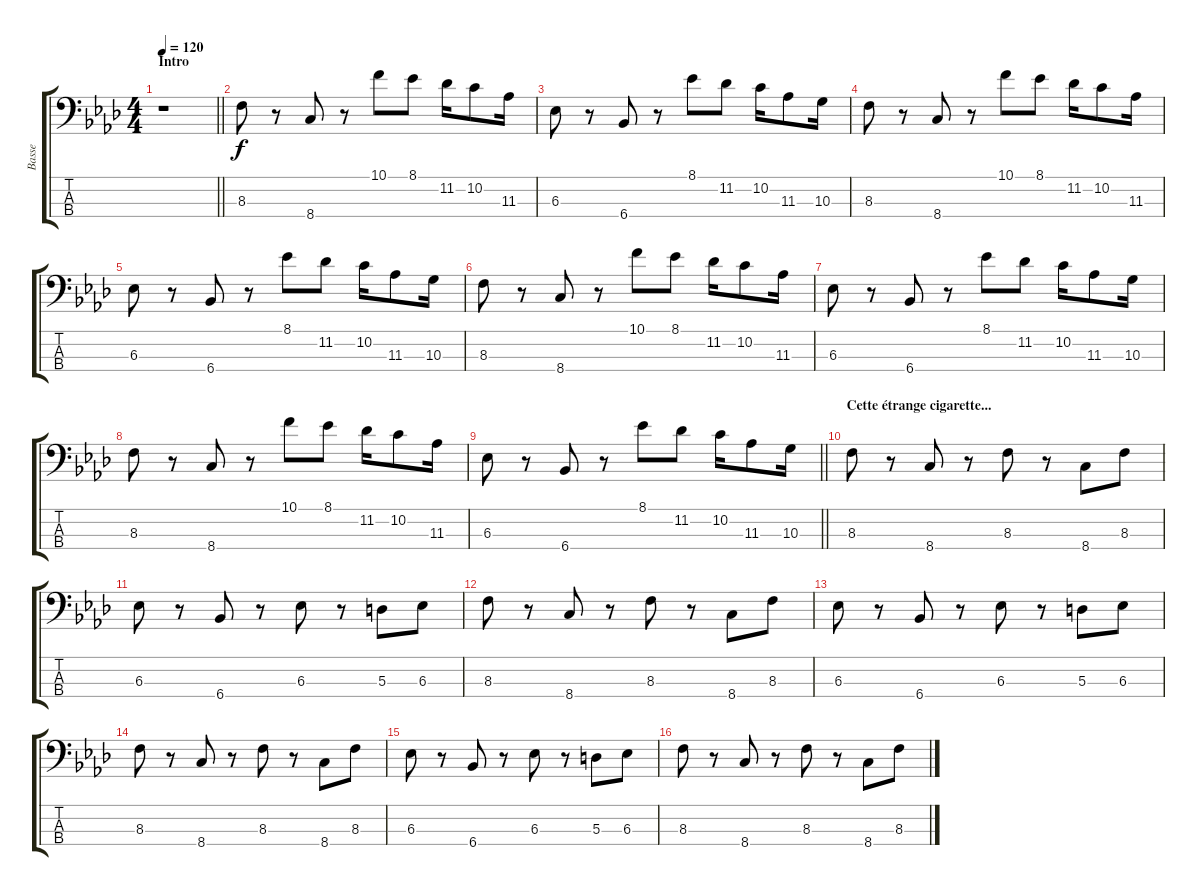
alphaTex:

\track ("Basse" "Basse") {instrument electricbasspick}
\staff {score tabs}
\tuning (G2 D2 A1 E1) {hide}
\ts (4 4)
\section ("" "Intro")
\tempo 120
\clef f4
\barLineRight lightlight
\ks fminor
r.1{dy f instrument electricbasspick} |
8.3.8 r.8 8.4.8 r.8 10.1.8 8.1.8 11.2.16 10.2.8 11.3.16 |
6.3.8 r.8 6.4.8 r.8 8.1.8 11.2.8 10.2.16 11.3.8 10.3.16 |
8.3.8 r.8 8.4.8 r.8 10.1.8 8.1.8 11.2.16 10.2.8 11.3.16 |
6.3.8 r.8 6.4.8 r.8 8.1.8 11.2.8 10.2.16 11.3.8 10.3.16 |
8.3.8 r.8 8.4.8 r.8 10.1.8 8.1.8 11.2.16 10.2.8 11.3.16 |
6.3.8 r.8 6.4.8 r.8 8.1.8 11.2.8 10.2.16 11.3.8 10.3.16 |
8.3.8 r.8 8.4.8 r.8 10.1.8 8.1.8 11.2.16 10.2.8 11.3.16 |
\barLineRight lightlight
6.3.8 r.8 6.4.8 r.8 8.1.8 11.2.8 10.2.16 11.3.8 10.3.16 |
\section ("" "Cette étrange cigarette...")
8.3.8 r.8 8.4.8 r.8 8.3.8 r.8 8.4.8 8.3.8 |
6.3.8 r.8 6.4.8 r.8 6.3.8 r.8 5.3.8 6.3.8 |
8.3.8 r.8 8.4.8 r.8 8.3.8 r.8 8.4.8 8.3.8 |
6.3.8 r.8 6.4.8 r.8 6.3.8 r.8 5.3.8 6.3.8 |
8.3.8 r.8 8.4.8 r.8 8.3.8 r.8 8.4.8 8.3.8 |
6.3.8 r.8 6.4.8 r.8 6.3.8 r.8 5.3.8 6.3.8 |
8.3.8 r.8 8.4.8 r.8 8.3.8 r.8 8.4.8 8.3.8
